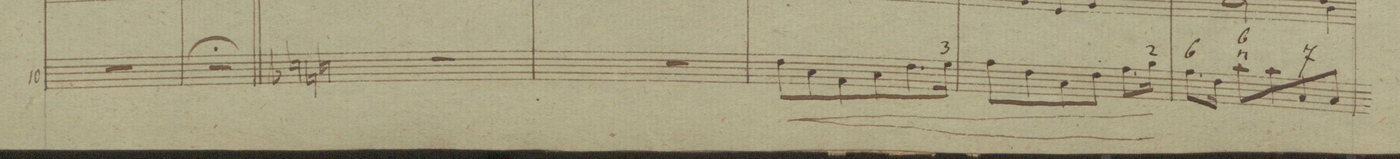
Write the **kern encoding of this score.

**kern	**fba	**dynam
*I"10.	*	*
*clefF4	*	*
*k[b-e-a-d-]	*	*
*M3/4	*	*
2.r	.	.
=77	=77	=77
2.r;	.	.
=78||	=78||	=78||
*k[b-]	*	*
2.r	.	.
=79	=79	=79
2.r	.	.
=80	=80	=80
8F\L	.	<
8C\	.	.
8AA\	.	.
8C\	.	.
8.F\	.	.
16G\Jk	3	.
=81	=81	=81
8A\L	.	.
8F\	.	.
8C\	.	.
8F\J	.	.
8.A\L	.	.
16B-\Jk	2	[[
=82	=82	=82
8.A\L	6	.
16F\Jk	.	.
8c\L	6 4	.
8c\	.	.
8C/	7	.
8C/J	.	.
=83	=83	=83
*-	*-	*-
